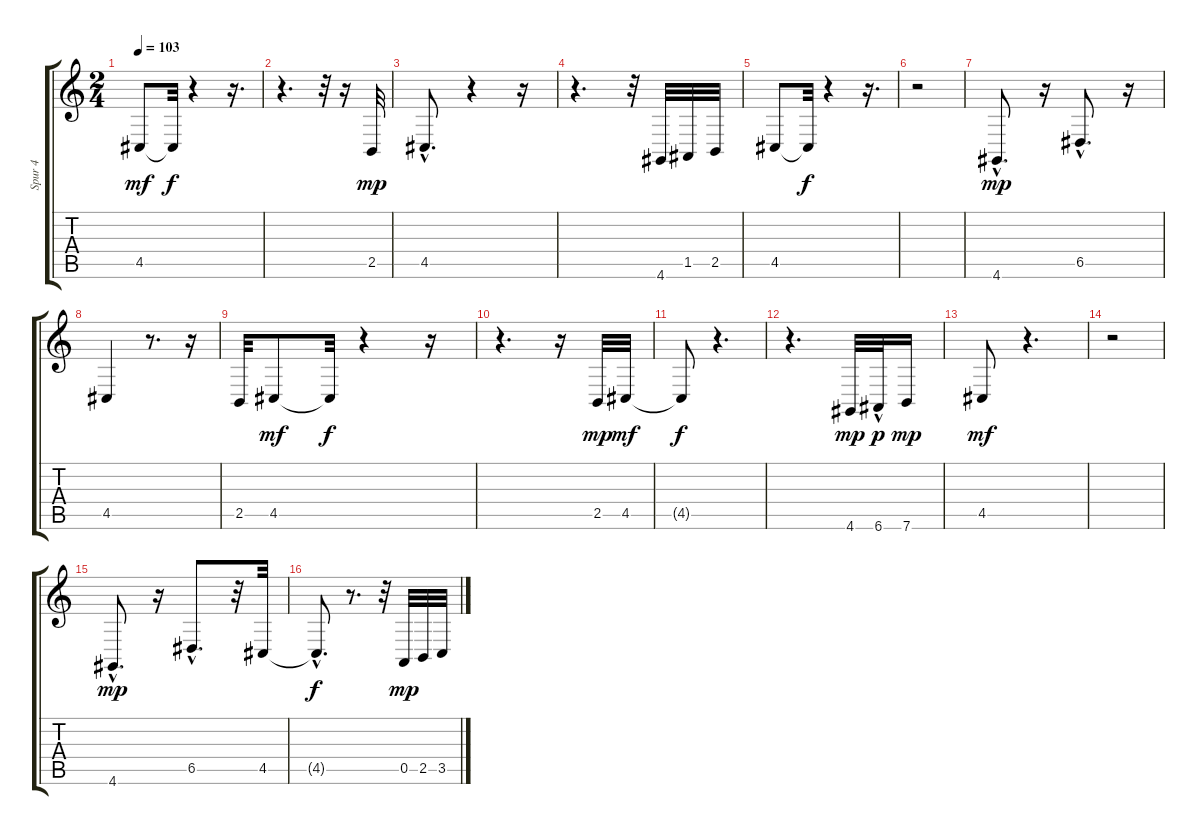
\track ("Spur 4" "Spur 4") {instrument trombone}
\staff {score tabs}
\tuning (E4 B3 G3 D3 A2 E2) {hide}
\ts (2 4)
\tempo 103
\clef g2
\ks c
4.5.8{dy mf} 4.5{t}.32{dy f} r.4 r.16{d} |
r.4{d} r.32 r.16 2.5.32{dy mp} |
4.5{hac}.8{d} r.4 r.16 |
r.4{d} r.32 4.6.32 1.5.32 2.5.32 |
4.5.8 4.5{t}.32{dy f} r.4 r.16{d} |
r.2 |
4.6{hac}.8{d dy mp} r.16 6.5{hac}.8{d} r.16 |
4.5.4 r.8{d} r.16 |
2.5.32 4.5.8{dy mf} 4.5{t}.32{dy f} r.4 r.16 |
r.4{d} r.16 2.5.32{dy mp} 4.5.32{dy mf} |
4.5{t}.8{dy f} r.4{d} |
r.4{d} 4.6.32{dy mp} 6.6{hac}.32{dy p} 7.6.16{dy mp} |
4.5.8{dy mf} r.4{d} |
r.2 |
4.6{hac}.8{d dy mp} r.16 6.5{hac}.8{d} r.32 4.5.32 |
4.5{hac t}.8{d dy f} r.8{d} r.32 0.5.32{dy mp} 2.5.32 3.5.32
